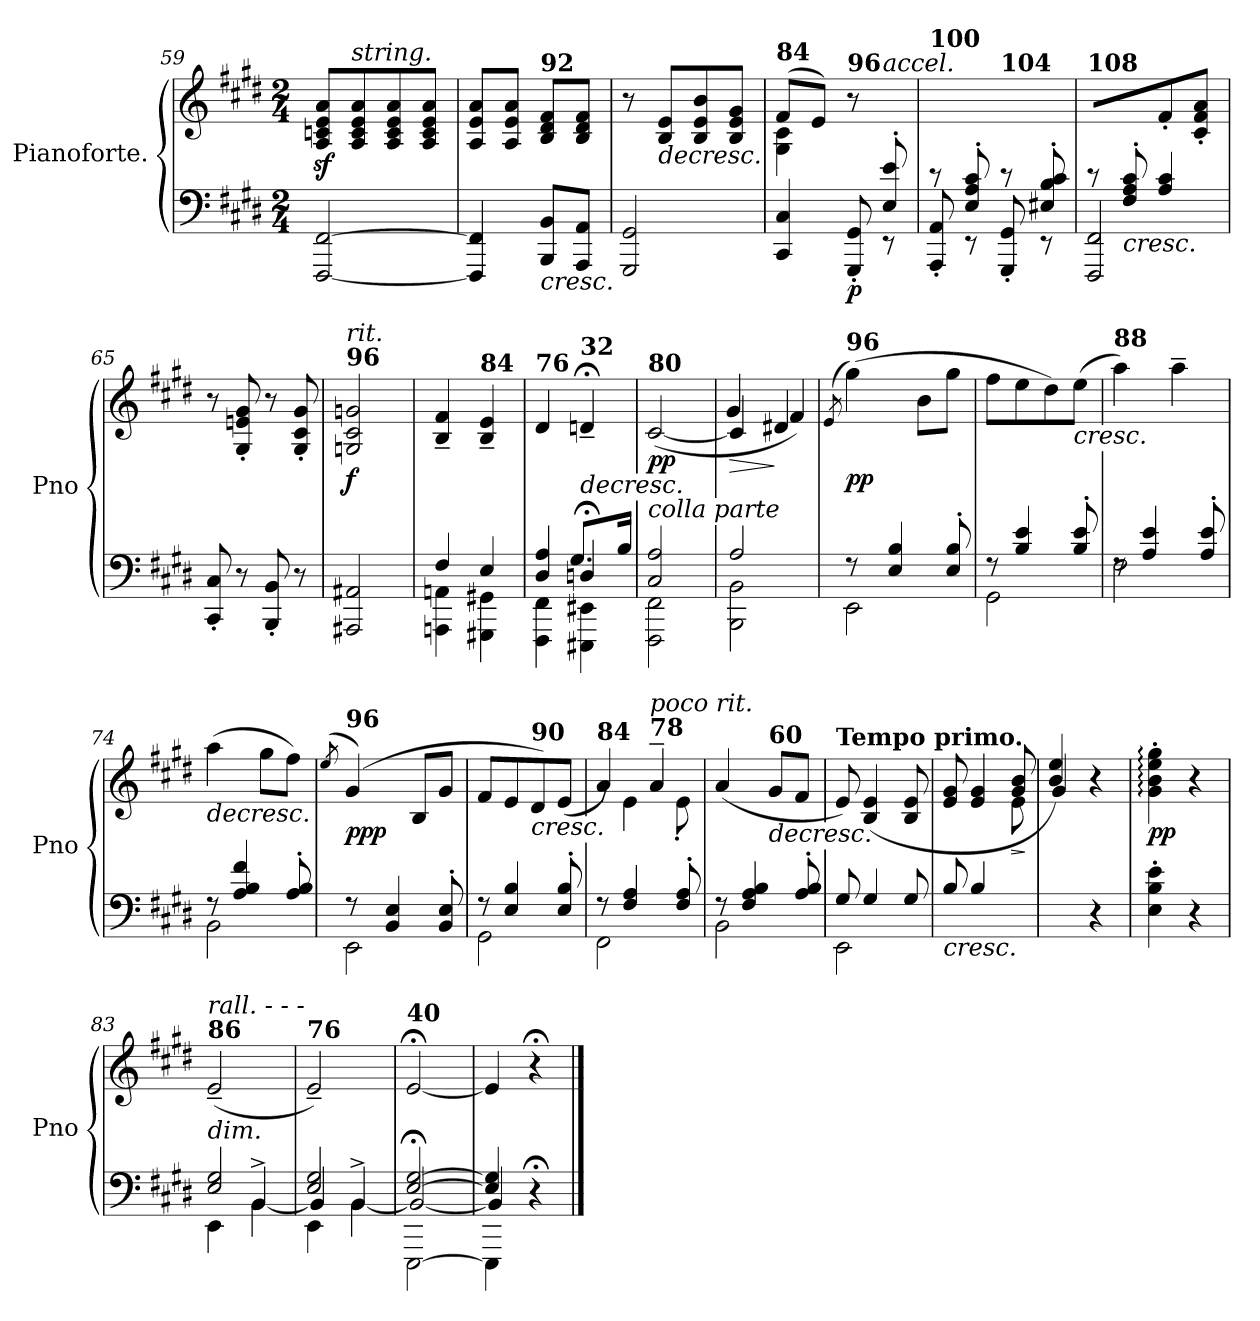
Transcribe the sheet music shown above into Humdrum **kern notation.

**kern	**kern	**dynam
*part1	*part1	*part1
*staff2	*staff1	*staff1/2
*I"Pianoforte.	*	*
*I'Pno	*	*
*clefF4	*clefG2	*
*k[f#c#g#d#]	*k[f#c#g#d#]	*
*M2/4	*M2/4	*
=59	=59	=59
[2FFF#/ [2FF#/	8A/z< 8cn/z< 8e/z< 8a/z<L	.
!	!LO:TX:a:i:t=string.	!
.	8A/ 8c/ 8e/ 8a/	.
.	8A/ 8c/ 8e/ 8a/	.
.	8A/ 8c/ 8e/ 8a/J	.
=60	=60	=60
4FFF#/] 4FF#/]	8A/ 8e/ 8a/L	.
.	8A/ 8e/ 8a/J	.
!	!LO:TX:a:B:t=92	!
!	!	!LO:HP:b=2
8BBB/ 8BB/L	8B/ 8d#/ 8f#/L	<
8AAA/ 8AA/J	8B/ 8d#/ 8f#/J	.
=61	=61	=61
2GGG#/ 2GG#/	8r	.
!	!	!LO:HP:b
.	8B/ 8e/L	>
.	8B/ 8e/ 8b/	.
.	8B/ 8e/ 8g#/J	.
=62	=62	=62
*^	*^	*
!	!	!LO:TX:a:B:t=84	!	!
4.ryy	4CC#/ 4C#/	(>8f#/L	4G#\ 4c#\	.
.	.	8e/J)	.	[
!	!	!LO:TX:a:B:t=96	!	!
!	!	!	!	!LO:DY:b=2
.	8GGG#/' 8GG#/'	8r	4rgyy	p
!	!	!LO:TX:a:i:t=accel.	!	!
8E/' 8e/'	8rEE	8ryy	.	.
*	*	*v	*v	*
!!LO:PB:g=z
=63	=63	=63	=63
!	!	!LO:TX:a:B:t=100	!
8ryy	8AAA/' 8AA/'	8rBB	.
8E/' 8A/' 8c#/'	8rEE	8ryy	.
!	!	!LO:TX:a:B:t=104	!
8ryy	8GGG#/' 8GG#/'	8rBB	.
8E#X/' 8B/' 8c#/'	8rEE	8ryy	.
=64	=64	=64	=64
*	*^	*	*
!	!	!	!LO:TX:a:B:t=108	!
8ryy	2FFF#/ 2FF#/	4ryy	8rBB	.
!	!	!	!	!LO:HP:b=2
8F#/' 8A/' 8c#/'L	.	.	8ryy	<
4ryy	.	4A/ 4c#/	8f#'/	.
.	.	.	8c#/' 8f#/' 8a/'J	.
*v	*v	*v	*	*
.	.	]
=65	=65	=65
8CC#/' 8C#/'	8r	.
8r	8G#/' 8en/' 8g#/'	.
8BBB/' 8BB/'	8r	.
8r	8G#/' 8c#/' 8g#/'	.
=66	=66	=66
!	!LO:TX:a:B:t=96	!
!	!LO:TX:a:i:t=rit.	!
!	!	!LO:DY:b
2AAA#X/ 2AA#X/	2Gn/ 2c#/ 2gn/	f
=67	=67	=67
*^	*	*
4F#/	4AAAn\ 4AAn\	4B/~ 4f#/~	.
!	!	!LO:TX:a:B:t=84	!
4E/	4GGG#X\ 4GG#X\	4B/~ 4e/~	.
=68	=68	=68	=68
*	*^	*	*
!	!	!	!LO:TX:a:B:t=76	!
4D#/ 4A/	4ryy	4FFF#\ 4FF#\	4d#/	.
!	!	!	!LO:TX:a:B:t=32	!
!	!	!	!	!LO:HP:b
4Dn/	8.G#/L	4EEE#X\; 4EE#X\;	4dn;<~/	>
.	16B/Jk	.	.	.
*v	*v	*v	*	*
.	.	[
=69	=69	=69
*^	*	*
!	!	!LO:TX:a:B:t=80	!
!LO:TX:a:i:t=colla  parte	!	!	!
!	!	!	!LO:DY:b
2C#/ 2A/	2FFF#\ 2FF#\	([2c#/	pp
=70	=70	=70	=70
!	!	!LO:TX:a:B:t=72	!
!	!	!	!LO:HP:b
*	*	*^	*
2A/	2BBB\ 2BB\	4c#/]	4g#/	>
.	.	4d#X/	4f#/)	]
=71	=71	=71	=71	=71
.	.	(>8qe/	.	.
!	!	!LO:TX:a:B:t=96	!	!
!	!	!	!	!LO:DY:b
8rF	2EE\	(>4gg#\)	32e\KKLyy	pp
.	.	.	8..gg#\Jyy	.
4E/ 4B/	.	.	.	.
.	.	8b\L	4ryy	.
8E/' 8B/'	.	8gg#\J	.	.
*	*	*v	*v	*
!!LO:LB:g=z
=72	=72	=72	=72
8rF	2GG#\	8ff#\L	.
4B/ 4e/	.	8ee\	.
.	.	8dd#\)	.
!	!	!	!LO:HP:b
8B/' 8e/'	.	(8ee\J	<
*v	*v	*	*
.	.	]
=73	=73	=73
*^	*	*
!	!	!LO:TX:a:B:t=88	!
8rF	2F#\	4aa\)	.
4A/ 4e/	.	.	.
.	.	4aa~\	.
8A/' 8e/'	.	.	.
=74	=74	=74	=74
!	!	!	!LO:HP:b
8rF	2BB\	(4aa\	>
4A/ 4B/ 4f#/	.	.	.
.	.	8gg#\L	[
8A/' 8B/'	.	8ff#\J)	.
=75	=75	=75	=75
.	.	(8qee/	.
*	*	*^	*
!	!	!LO:TX:a:B:t=96	!	!
!	!	!	!	!LO:DY:b
8rF	2EE\	(4g#/)	32ee\KKLyy	ppp
.	.	.	8..g#\Jyy	.
4BB/ 4E/	.	.	.	.
.	.	8B/L	4ryy	.
8BB/' 8E/'	.	8g#/J	.	.
*	*	*v	*v	*
=76	=76	=76	=76
8rF	2GG#\	8f#/L	.
4E/ 4B/	.	8e/	.
!	!	!LO:TX:a:B:t=90	!
!	!	!	!LO:HP:b
.	.	8d#/)	<
8E/' 8B/'	.	(>8e/J	.
=77	=77	=77	=77
*	*	*^	*
!	!	!LO:TX:a:B:t=84	!	!
8rF	2FF#\	4a/)	8rg	.
4F#/ 4A/	.	.	4e\	]
!	!	!LO:TX:a:B:t=78	!	!
!	!	!LO:TX:a:i:t=poco rit.	!	!
.	.	4a~/	.	.
8F#/' 8A/'	.	.	8e'\	.
=78	=78	=78	=78	=78
!	!	!LO:TX:a:B:t=72	!	!
*	*	*v	*v	*
8rF	2BB\	(>4a/	.
4F#/ 4A/ 4B/	.	.	.
!	!	!LO:TX:a:B:t=60	!
!	!	!	!LO:HP:b
.	.	8g#/L	>
8A/' 8B/'	.	8f#/J	.
=79	=79	=79	=79
!	!	!LO:TX:a:B:t=Tempo primo.	!
8G#/	2EE\	8e/)	.
(4G#/	.	(4B/ 4e/	[
8G#/	.	8B/ 8e/	.
*v	*v	*	*
!!LO:LB:g=z
=80	=80	=80
!	!	!LO:HP:b=2
*	*^	*
8B/	8e/ 8g#/	4.ryy	<
4B/	4e/ 4g#/	.	.
!	!	!	!LO:HP:b
8ryy	8g#/ 8b/	8e\	>
*	*v	*v	*
.	.	] ]
=81	=81	=81
*	*^	*
4ryy	4b/ 4ee/)	4g#/)	.
4r	4r	4ryy	.
=82	=82	=82	=82
!	!	!	!LO:DY:b
*	*v	*v	*
4E\' 4B\' 4e\'	4g#\:' 4b\:' 4ee\:' 4gg#\:'	pp
4r	4r	.
=83	=83	=83
*^	*	*
*	*^	*	*
!	!	!	!LO:TX:a:B:t=86	!
!	!	!	!LO:TX:a:i:t=rall.     -       -      -	!
!LO:TX:a:i:t=dim.	!	!	!	!
2E/ 2G#/	4ryy	4EE\	(>2e~/	.
.	[4BB/	4BB^\	.	.
=84	=84	=84	=84	=84
!	!	!	!LO:TX:a:B:t=76	!
2E/ 2G#/	4BB/]	4EE\	2e~/)	.
.	[4BB/	4BB^\	.	.
=85	=85	=85	=85	=85
!	!	!	!LO:TX:a:B:t=40	!
[2E/ [2G#/	2BB/_	[2EEE;\	[2e;</	.
=86	=86	=86	=86	=86
4E/] 4G#/]	4BB/]	4EEE\]	4e/]	.
4r;<	4ryy	4ryy	4r;<	[
*v	*v	*v	*	*
==	==	==
*-	*-	*-
